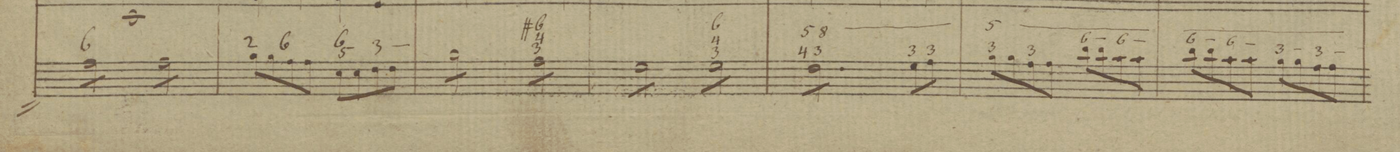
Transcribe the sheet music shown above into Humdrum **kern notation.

**kern	**fba	**dynam
*I"Organo et Baſso	*	*
*clefF4	*	*
*k[b-]	*	*
*met(c|)	*	*
*M2/2	*	*
*tremolo	*	*
8A\L	6	.
8A\	.	.
8A\	.	.
8A\J	.	.
8A\L	.	.
8A\	.	.
8A\	.	.
8A\J	.	.
*Xtremolo	*	*
=8	=8	=8
8B-\L	2	.
8B-\	.	.
8A\	6	.
8A\J	.	.
8E\L	6 5	.
8E\	.	.
8F\	3_	.
8F\J	.	.
.	X	.
=9	=9	=9
*tremolo	*	*
8B-\L	.	.
8B-\	.	.
8B-\	.	.
8B-\J	.	.
8A\L	#6 4 3	.
8A\	.	.
8A\	.	.
8A\J	.	.
=10	=10	=10
8G\L	.	.
8G\	.	.
8G\	.	.
8G\J	.	.
8G\L	6 4 3	.
8G\	.	.
8G\	.	.
8G\J	.	.
=11	=11	=11
8F\L	5 4	.
.	8_ 3	.
8F\	.	.
8F\	.	.
8F\	.	.
8F\	.	.
8F\J	.	.
*Xtremolo	*	*
8G\L	_ 3	.
8A\J	_ 3	.
=12	=12	=12
8B-\L	5_ 3	.
8B-\	.	.
8A\	_ 3	.
8A\J	.	.
8d\L	_ 6_	.
8d\	.	.
8c\	_ 6_	.
8c\J	.	.
=13	=13	=13
8d\L	_ 6_	.
8d\	.	.
8c\	_ 6_	.
8c\J	.	.
8B-\L	_ 3_	.
8B-\	.	.
8A\	_ 3_	.
8A\J	.	.
=14	=14	=14
*-	*-	*-
